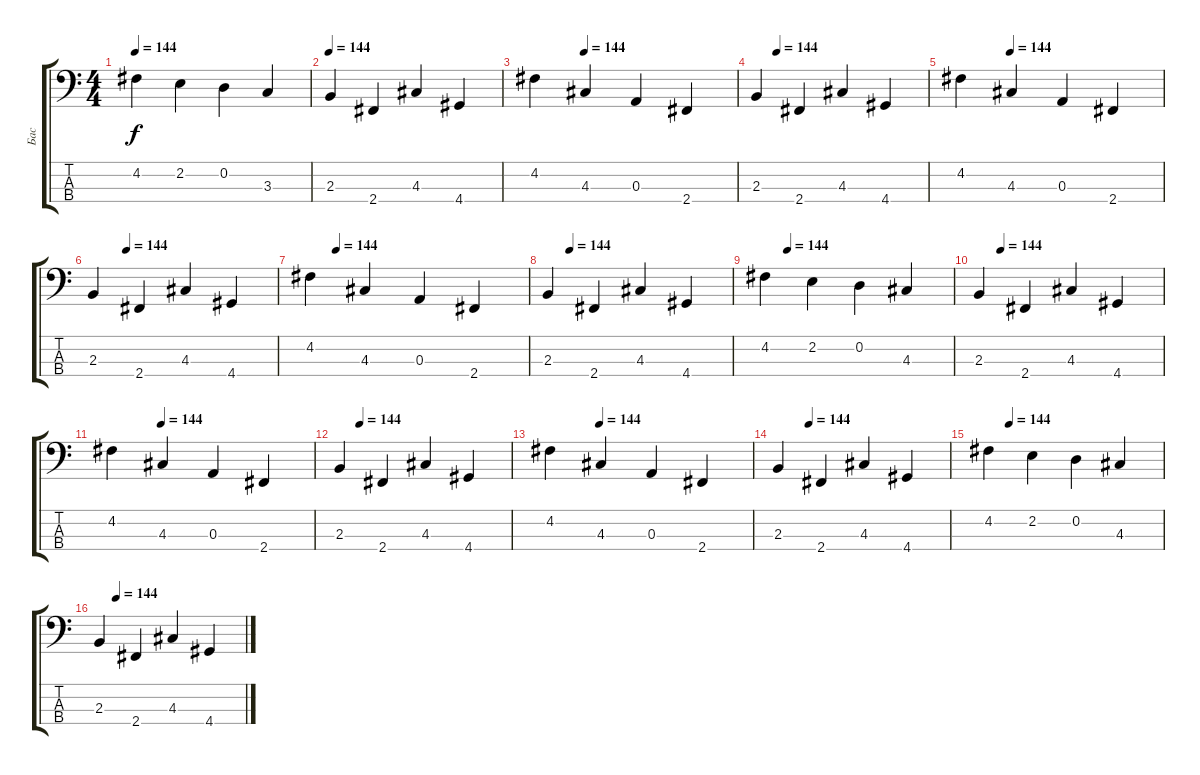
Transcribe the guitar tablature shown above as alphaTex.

\track ("Бас" "Бас") {instrument electricbasspick}
\staff {score tabs}
\tuning (G2 D2 A1 E1) {hide}
\ts (4 4)
\tempo 144
\clef f4
\ks c
4.2.4{dy f} 2.2.4 0.2.4 3.3.4 |
\tempo 144
2.3.4 2.4.4 4.3.4 4.4.4 |
\tempo (144 0.25)
4.2.4 4.3.4 0.3.4 2.4.4 |
\tempo (144 0.125)
2.3.4 2.4.4 4.3.4 4.4.4 |
\tempo (144 0.25)
4.2.4 4.3.4 0.3.4 2.4.4 |
\tempo (144 0.1875)
2.3.4 2.4.4 4.3.4 4.4.4 |
\tempo (144 0.125)
4.2.4 4.3.4 0.3.4 2.4.4 |
\tempo (144 0.125)
2.3.4 2.4.4 4.3.4 4.4.4 |
\tempo (144 0.125)
4.2.4 2.2.4 0.2.4 4.3.4 |
\tempo (144 0.125)
2.3.4 2.4.4 4.3.4 4.4.4 |
\tempo (144 0.25)
4.2.4 4.3.4 0.3.4 2.4.4 |
\tempo (144 0.125)
2.3.4 2.4.4 4.3.4 4.4.4 |
\tempo (144 0.25)
4.2.4 4.3.4 0.3.4 2.4.4 |
\tempo (144 0.1875)
2.3.4 2.4.4 4.3.4 4.4.4 |
\tempo (144 0.125)
4.2.4 2.2.4 0.2.4 4.3.4 |
\tempo (144 0.125)
2.3.4 2.4.4 4.3.4 4.4.4
